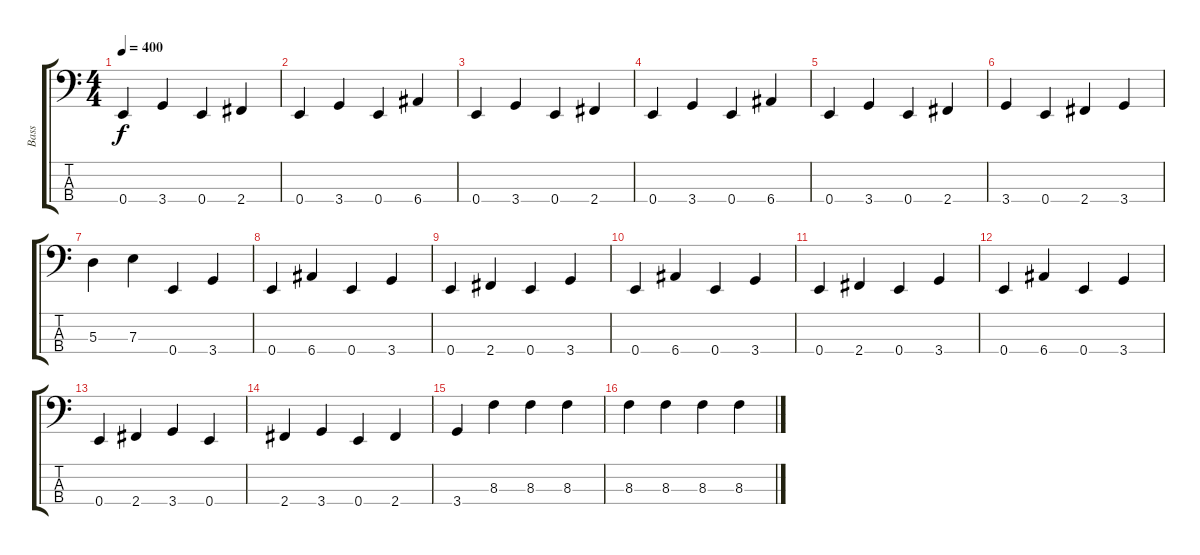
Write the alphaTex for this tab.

\track ("Bass" "Bass") {instrument electricbasspick}
\staff {score tabs}
\tuning (G2 D2 A1 E1) {hide}
\ts (4 4)
\tempo 400
\clef f4
\ks c
0.4.4{dy f} 3.4.4 0.4.4 2.4.4 |
0.4.4 3.4.4 0.4.4 6.4.4 |
0.4.4 3.4.4 0.4.4 2.4.4 |
0.4.4 3.4.4 0.4.4 6.4.4 |
0.4.4 3.4.4 0.4.4 2.4.4 |
3.4.4 0.4.4 2.4.4 3.4.4 |
5.3.4 7.3.4 0.4.4 3.4.4 |
0.4.4 6.4.4 0.4.4 3.4.4 |
0.4.4 2.4.4 0.4.4 3.4.4 |
0.4.4 6.4.4 0.4.4 3.4.4 |
0.4.4 2.4.4 0.4.4 3.4.4 |
0.4.4 6.4.4 0.4.4 3.4.4 |
0.4.4 2.4.4 3.4.4 0.4.4 |
2.4.4 3.4.4 0.4.4 2.4.4 |
3.4.4 8.3.4 8.3.4 8.3.4 |
8.3.4 8.3.4 8.3.4 8.3.4
